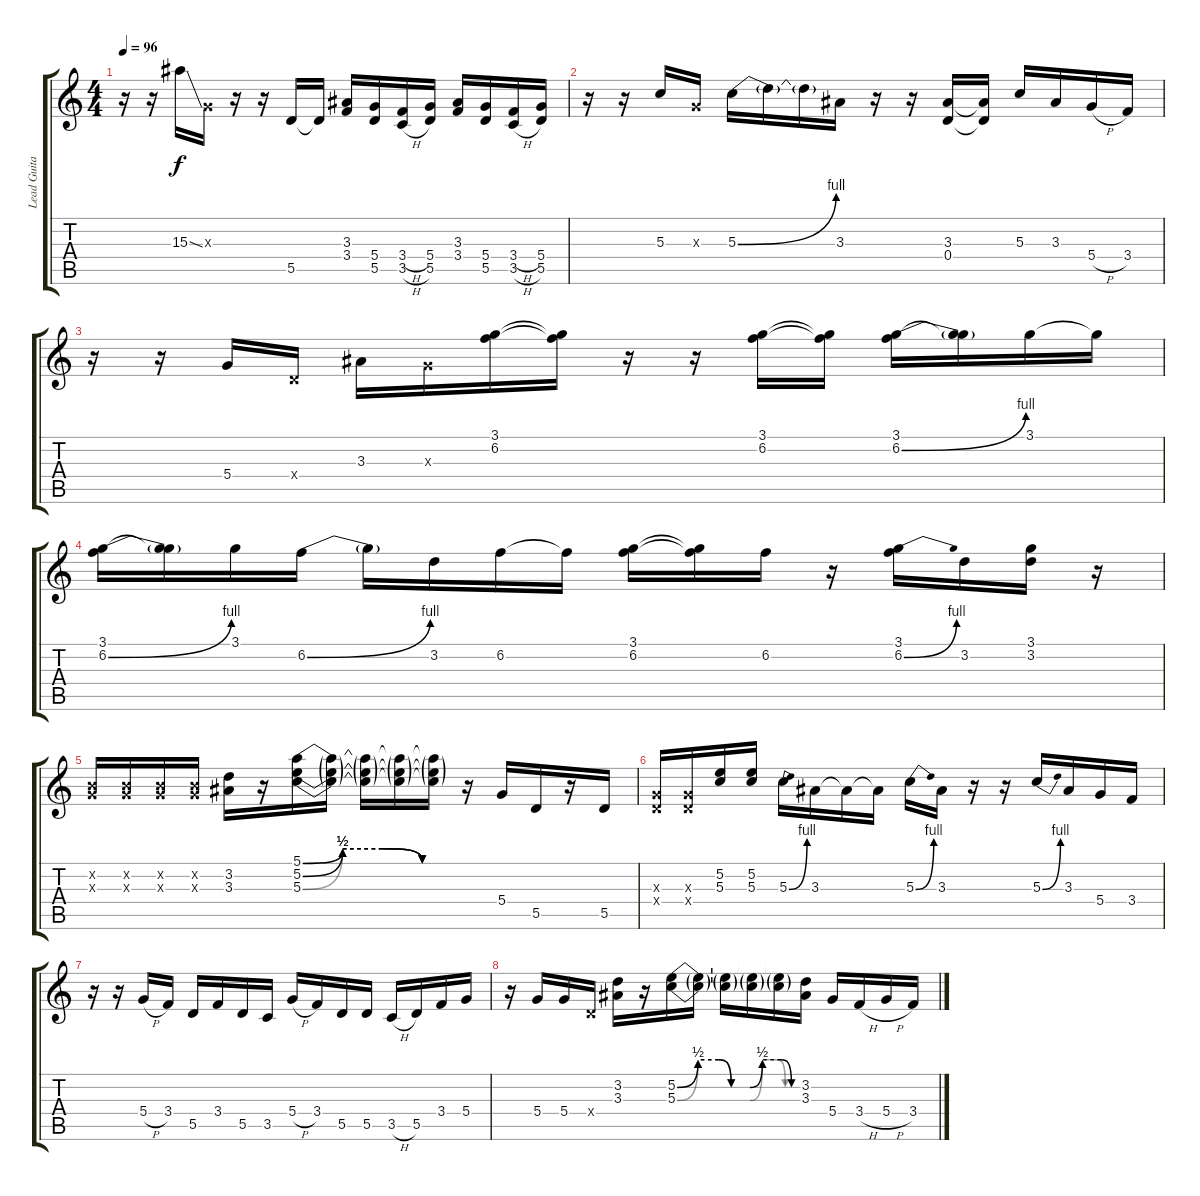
\track ("Lead Guitar" "Lead Guita") {instrument overdrivenguitar}
\staff {score tabs}
\tuning (E4 B3 G3 D3 A2 E2) {hide}
\ts (4 4)
\tempo 96
\clef g2
\ks c
r.16{dy f} r.16 15.3{ss}.16 0.3{x}.16 r.16 r.16 5.5.16 5.5{t}.16 (3.3 3.4).16 (5.4 5.5).16 (3.4{h} 3.5{h}).16 (5.4 5.5).16 (3.3 3.4).16 (5.4 5.5).16 (3.4{h} 3.5{h}).16 (5.4 5.5).16 |
r.16 r.16 5.3.16 0.3{x}.16 5.3{be (bend 0 0 60 4)}.16 5.3{t}.16 5.3{t}.16 3.3.16 r.16 r.16 (3.3 0.4).16 (3.3{t} 0.4{t}).16 5.3.16 3.3.16 5.4{h}.16 3.4.16 |
r.16 r.16 5.4.16 0.4{x}.16 3.3.16 0.3{x}.16 (3.1 6.2).16 (3.1{t} 6.2{t}).16 r.16 r.16 (3.1 6.2).16 (3.1{t} 6.2{t}).16 (3.1 6.2{be (bend 0 0 60 4)}).16 (3.1{t} 6.2{t}).16 3.1.16 3.1{t}.16 |
(3.1 6.2{be (bend 0 0 60 4)}).16 (3.1{t} 6.2{t}).16 3.1.16 6.2{be (bend 0 0 60 4)}.16 6.2{t}.16 3.2.16 6.2.16 6.2{t}.16 (3.1 6.2).16 (3.1{t} 6.2{t}).16 6.2.16 r.16 (3.1 6.2{be (bend 0 0 60 4)}).16 3.2.16 (3.1 3.2).16 r.16 |
(0.2{x} 0.3{x}).16 (0.2{x} 0.3{x}).16 (0.2{x} 0.3{x}).16 (0.2{x} 0.3{x}).16 (3.2 3.3).16 r.16 (5.1{be (custom 0 0 15 2 30 2 45 0 60 0)} 5.2{be (custom 0 0 15 2 30 2 45 0 60 0)} 5.3{be (custom 0 0 15 2 30 2 45 0 60 0)}).16 (5.1{t} 5.2{t} 5.3{t}).16 (5.1{t} 5.2{t} 5.3{t}).16 (5.1{t} 5.2{t} 5.3{t}).16 (5.1{t} 5.2{t} 5.3{t}).16 r.16 5.4.16 5.5.16 r.16 5.5.16 |
(0.3{x} 0.4{x}).16 (0.3{x} 0.4{x}).16 (5.2 5.3).16 (5.2 5.3).16 5.3{be (bend 0 0 60 4)}.16 3.3.16 3.3{t}.16 3.3{t}.16 5.3{be (bend 0 0 60 4)}.16 3.3.16 r.16 r.16 5.3{be (bend 0 0 60 4)}.16 3.3.16 5.4.16 3.4.16 |
r.16 r.16 5.4{h}.16 3.4.16 5.5.16 3.4.16 5.5.16 3.5.16 5.4{h}.16 3.4.16 5.5.16 5.5.16 3.5{h}.16 5.5.16 3.4.16 5.4.16 |
r.16 5.4.16 5.4.16 0.4{x}.16 (3.2 3.3).16 r.16 (5.2{be (custom 0 0 10 2 20 2 26 0 35 0 41 2 50 2 55 0 60 0)} 5.3{be (custom 0 0 10 2 20 2 26 0 35 0 41 2 48 2 52 0 60 0)}).16 (5.2{t} 5.3{t}).16 (5.2{t} 5.3{t}).16 (5.2{t} 5.3{t}).16 (5.2{t} 5.3{t}).16 (3.2 3.3).16 5.4.16 3.4{h}.16 5.4{h}.16 3.4.16
